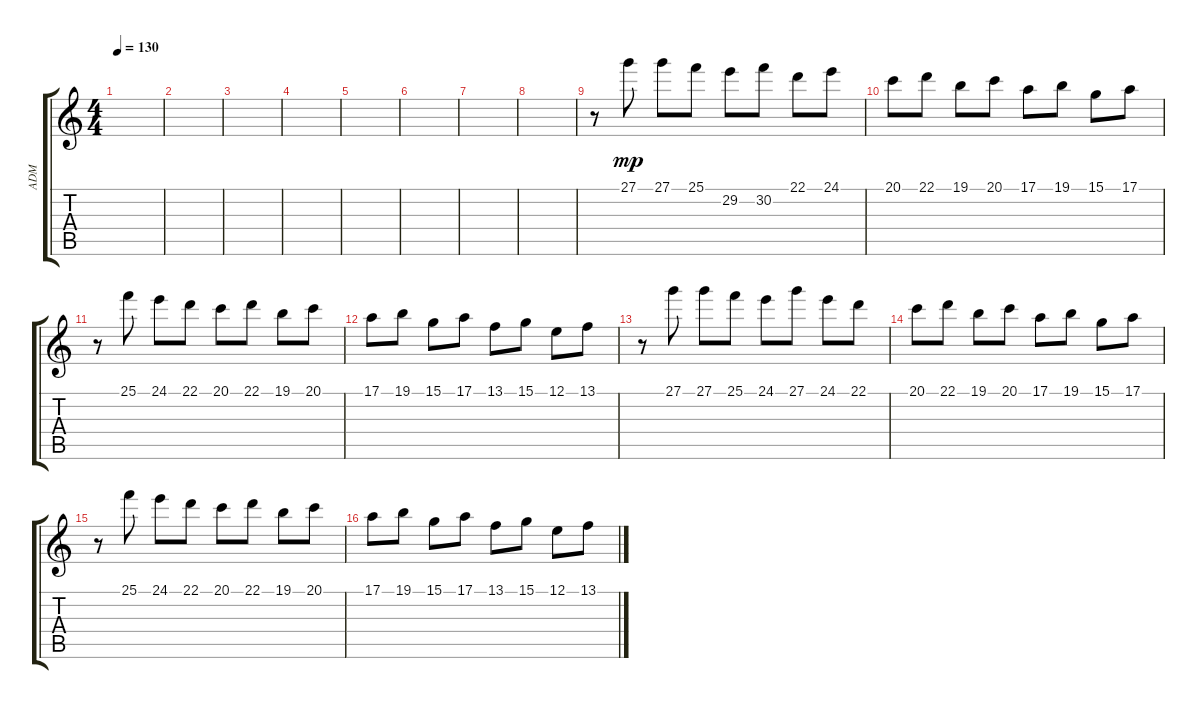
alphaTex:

\track ("ADM" "ADM") {instrument vibraphone}
\staff {score tabs}
\tuning (E4 B3 G3 D3 A2 E2) {hide}
\ts (4 4)
\tempo 130
\clef g2
\ks c
|
|
|
|
|
|
|
|
r.8 27.1.8{dy mp} 27.1.8 25.1.8 29.2.8 30.2.8 22.1.8 24.1.8 |
20.1.8 22.1.8 19.1.8 20.1.8 17.1.8 19.1.8 15.1.8 17.1.8 |
r.8 25.1.8 24.1.8 22.1.8 20.1.8 22.1.8 19.1.8 20.1.8 |
17.1.8 19.1.8 15.1.8 17.1.8 13.1.8 15.1.8 12.1.8 13.1.8 |
r.8 27.1.8 27.1.8 25.1.8 24.1.8 27.1.8 24.1.8 22.1.8 |
20.1.8 22.1.8 19.1.8 20.1.8 17.1.8 19.1.8 15.1.8 17.1.8 |
r.8 25.1.8 24.1.8 22.1.8 20.1.8 22.1.8 19.1.8 20.1.8 |
17.1.8 19.1.8 15.1.8 17.1.8 13.1.8 15.1.8 12.1.8 13.1.8
